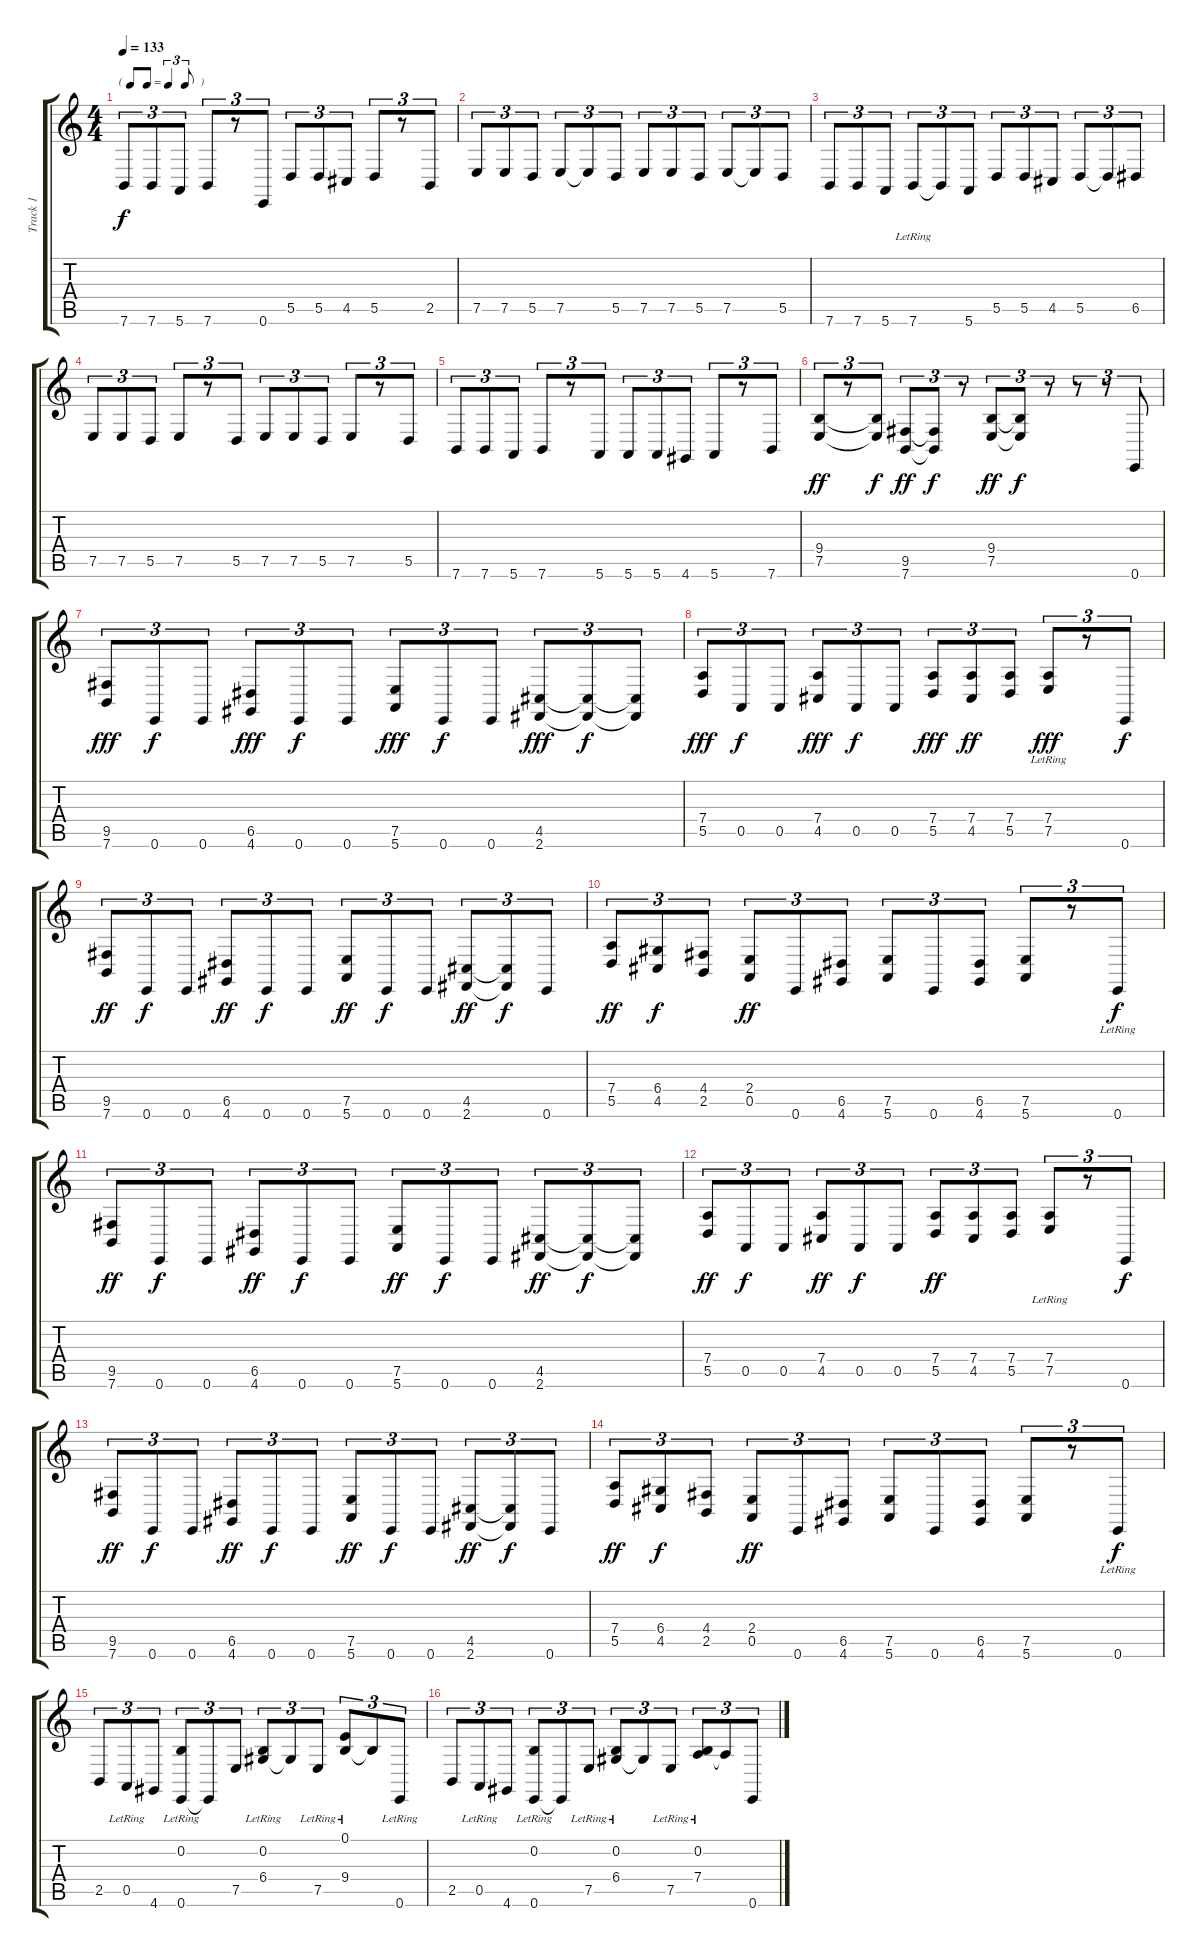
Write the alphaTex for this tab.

\track ("Track 1" "Track 1") {instrument brightacousticpiano}
\staff {score tabs}
\tuning (E4 B3 G3 D3 A2 E2) {hide}
\ts (4 4)
\tf triplet8th
\tempo 133
\clef g2
\ks c
7.6.8{tu (3 2) dy f} 7.6.8{tu (3 2)} 5.6.8{tu (3 2)} 7.6.8{tu (3 2)} r.8{tu (3 2)} 0.6.8{tu (3 2)} 5.5.8{tu (3 2)} 5.5.8{tu (3 2)} 4.5.8{tu (3 2)} 5.5.8{tu (3 2)} r.8{tu (3 2)} 2.5.8{tu (3 2)} |
7.5.8{tu (3 2)} 7.5.8{tu (3 2)} 5.5.8{tu (3 2)} 7.5.8{tu (3 2)} 7.5{t}.8{tu (3 2)} 5.5.8{tu (3 2)} 7.5.8{tu (3 2)} 7.5.8{tu (3 2)} 5.5.8{tu (3 2)} 7.5.8{tu (3 2)} 7.5{t}.8{tu (3 2)} 5.5.8{tu (3 2)} |
7.6.8{tu (3 2)} 7.6.8{tu (3 2)} 5.6.8{tu (3 2)} 7.6{lr}.8{tu (3 2)} 7.6{t}.8{tu (3 2)} 5.6.8{tu (3 2)} 5.5.8{tu (3 2)} 5.5.8{tu (3 2)} 4.5.8{tu (3 2)} 5.5.8{tu (3 2)} 5.5{t}.8{tu (3 2)} 6.5.8{tu (3 2)} |
7.5.8{tu (3 2)} 7.5.8{tu (3 2)} 5.5.8{tu (3 2)} 7.5.8{tu (3 2)} r.8{tu (3 2)} 5.5.8{tu (3 2)} 7.5.8{tu (3 2)} 7.5.8{tu (3 2)} 5.5.8{tu (3 2)} 7.5.8{tu (3 2)} r.8{tu (3 2)} 5.5.8{tu (3 2)} |
7.6.8{tu (3 2)} 7.6.8{tu (3 2)} 5.6.8{tu (3 2)} 7.6.8{tu (3 2)} r.8{tu (3 2)} 5.6.8{tu (3 2)} 5.6.8{tu (3 2)} 5.6.8{tu (3 2)} 4.6.8{tu (3 2)} 5.6.8{tu (3 2)} r.8{tu (3 2)} 7.6.8{tu (3 2)} |
(9.4 7.5).8{tu (3 2) dy ff} r.8{tu (3 2)} (9.4{t} 7.5{t}).8{tu (3 2) dy f} (9.5 7.6).8{tu (3 2) dy ff} (9.5{t} 7.6{t}).8{tu (3 2) dy f} r.8{tu (3 2)} (9.4 7.5).8{tu (3 2) dy ff} (9.4{t} 7.5{t}).8{tu (3 2) dy f} r.8{tu (3 2)} r.8{tu (3 2)} r.8{tu (3 2)} 0.6.8{tu (3 2)} |
(9.5 7.6).8{tu (3 2) dy fff} 0.6.8{tu (3 2) dy f} 0.6.8{tu (3 2)} (6.5 4.6).8{tu (3 2) dy fff} 0.6.8{tu (3 2) dy f} 0.6.8{tu (3 2)} (7.5 5.6).8{tu (3 2) dy fff} 0.6.8{tu (3 2) dy f} 0.6.8{tu (3 2)} (4.5 2.6).8{tu (3 2) dy fff} (4.5{t} 2.6{t}).8{tu (3 2) dy f} (4.5{t} 2.6{t}).8{tu (3 2)} |
(7.4 5.5).8{tu (3 2) dy fff} 0.5.8{tu (3 2) dy f} 0.5.8{tu (3 2)} (7.4 4.5).8{tu (3 2) dy fff} 0.5.8{tu (3 2) dy f} 0.5.8{tu (3 2)} (7.4 5.5).8{tu (3 2) dy fff} (7.4 4.5).8{tu (3 2) dy ff} (7.4 5.5).8{tu (3 2)} (7.4{lr} 7.5{lr}).8{tu (3 2) dy fff} r.8{tu (3 2)} 0.6.8{tu (3 2) dy f} |
(9.5 7.6).8{tu (3 2) dy ff} 0.6.8{tu (3 2) dy f} 0.6.8{tu (3 2)} (6.5 4.6).8{tu (3 2) dy ff} 0.6.8{tu (3 2) dy f} 0.6.8{tu (3 2)} (7.5 5.6).8{tu (3 2) dy ff} 0.6.8{tu (3 2) dy f} 0.6.8{tu (3 2)} (4.5 2.6).8{tu (3 2) dy ff} (4.5{t} 2.6{t}).8{tu (3 2) dy f} 0.6.8{tu (3 2)} |
(7.4 5.5).8{tu (3 2) dy ff} (6.4 4.5).8{tu (3 2) dy f} (4.4 2.5).8{tu (3 2)} (2.4 0.5).8{tu (3 2) dy ff} 0.6.8{tu (3 2)} (6.5 4.6).8{tu (3 2)} (7.5 5.6).8{tu (3 2)} 0.6.8{tu (3 2)} (6.5 4.6).8{tu (3 2)} (7.5 5.6).8{tu (3 2)} r.8{tu (3 2)} 0.6{lr}.8{tu (3 2) dy f} |
(9.5 7.6).8{tu (3 2) dy ff} 0.6.8{tu (3 2) dy f} 0.6.8{tu (3 2)} (6.5 4.6).8{tu (3 2) dy ff} 0.6.8{tu (3 2) dy f} 0.6.8{tu (3 2)} (7.5 5.6).8{tu (3 2) dy ff} 0.6.8{tu (3 2) dy f} 0.6.8{tu (3 2)} (4.5 2.6).8{tu (3 2) dy ff} (4.5{t} 2.6{t}).8{tu (3 2) dy f} (4.5{t} 2.6{t}).8{tu (3 2)} |
(7.4 5.5).8{tu (3 2) dy ff} 0.5.8{tu (3 2) dy f} 0.5.8{tu (3 2)} (7.4 4.5).8{tu (3 2) dy ff} 0.5.8{tu (3 2) dy f} 0.5.8{tu (3 2)} (7.4 5.5).8{tu (3 2) dy ff} (7.4 4.5).8{tu (3 2)} (7.4 5.5).8{tu (3 2)} (7.4{lr} 7.5{lr}).8{tu (3 2)} r.8{tu (3 2)} 0.6.8{tu (3 2) dy f} |
(9.5 7.6).8{tu (3 2) dy ff} 0.6.8{tu (3 2) dy f} 0.6.8{tu (3 2)} (6.5 4.6).8{tu (3 2) dy ff} 0.6.8{tu (3 2) dy f} 0.6.8{tu (3 2)} (7.5 5.6).8{tu (3 2) dy ff} 0.6.8{tu (3 2) dy f} 0.6.8{tu (3 2)} (4.5 2.6).8{tu (3 2) dy ff} (4.5{t} 2.6{t}).8{tu (3 2) dy f} 0.6.8{tu (3 2)} |
(7.4 5.5).8{tu (3 2) dy ff} (6.4 4.5).8{tu (3 2) dy f} (4.4 2.5).8{tu (3 2)} (2.4 0.5).8{tu (3 2) dy ff} 0.6.8{tu (3 2)} (6.5 4.6).8{tu (3 2)} (7.5 5.6).8{tu (3 2)} 0.6.8{tu (3 2)} (6.5 4.6).8{tu (3 2)} (7.5 5.6).8{tu (3 2)} r.8{tu (3 2)} 0.6{lr}.8{tu (3 2) dy f} |
2.5.8{tu (3 2)} 0.5{lr}.8{tu (3 2)} 4.6.8{tu (3 2)} (0.2{lr} 0.6{lr}).8{tu (3 2)} 0.6{t}.8{tu (3 2)} 7.5.8{tu (3 2)} (0.2{lr} 6.4{lr}).8{tu (3 2)} 6.4{t}.8{tu (3 2)} 7.5{lr}.8{tu (3 2)} (0.1{lr} 9.4{lr}).8{tu (3 2)} 9.4{t}.8{tu (3 2)} 0.6{lr}.8{tu (3 2)} |
2.5.8{tu (3 2)} 0.5{lr}.8{tu (3 2)} 4.6.8{tu (3 2)} (0.2{lr} 0.6{lr}).8{tu (3 2)} 0.6{t}.8{tu (3 2)} 7.5{lr}.8{tu (3 2)} (0.2{lr} 6.4{lr}).8{tu (3 2)} 6.4{t}.8{tu (3 2)} 7.5{lr}.8{tu (3 2)} (0.2{lr} 7.4{lr}).8{tu (3 2)} 7.4{t}.8{tu (3 2)} 0.6.8{tu (3 2)}
